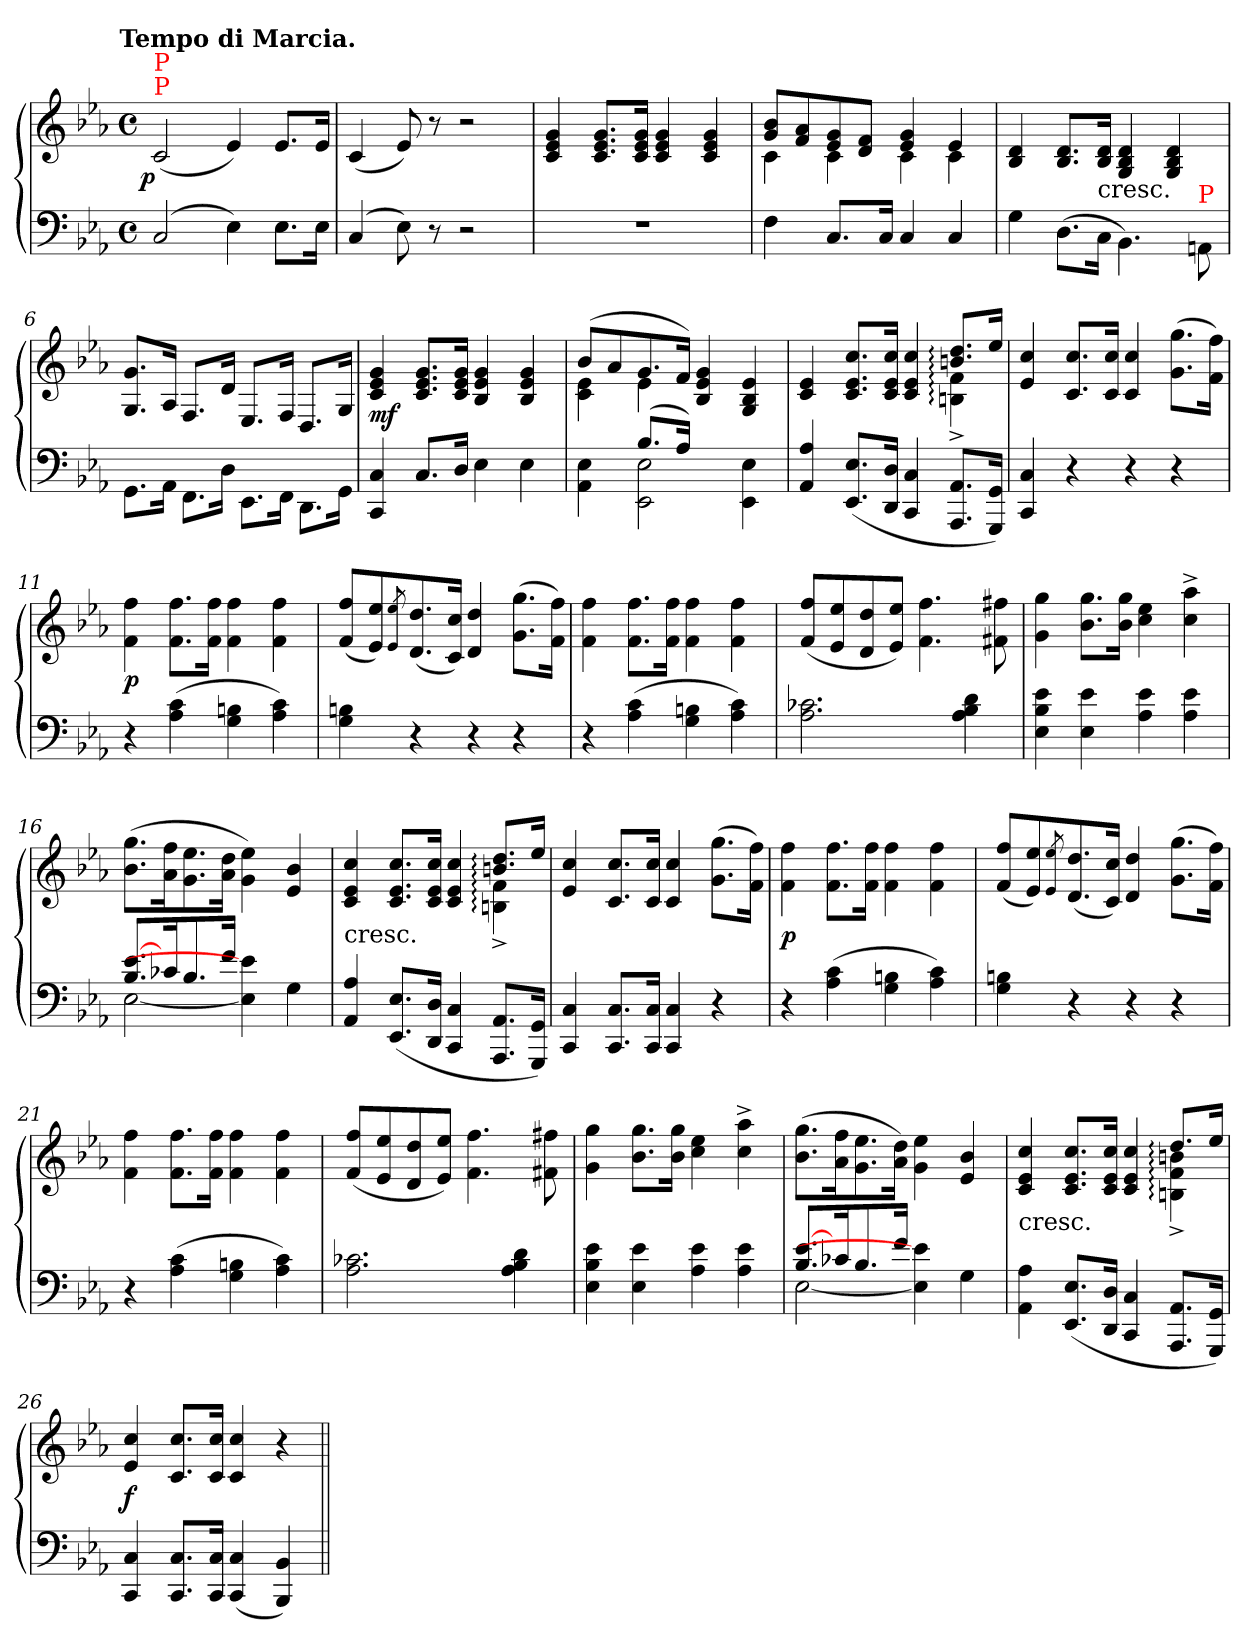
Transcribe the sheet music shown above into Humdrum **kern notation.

**kern	**kern	**dynam
*part1	*part1	*part1
*staff2	*staff1	*staff1/2
*clefF4	*clefG2	*
*k[b-e-a-]	*k[b-e-a-]	*
!!LO:TX:omd:t=Tempo di Marcia.
*M4/4	*M4/4	*
*met(c)	*met(c)	*
=1	=1	=1
!	!LO:TX:a:color=red:t=P	!
!	!LO:TX:a:color=red:t=P	!
!	!	!LO:DY:rj
(>2C	(<2c	p
4E-)	4e-)	.
8.E-L	8.e-L	.
16E-Jk	16e-Jk	.
=2	=2	=2
(>4C	(<4c	.
8E-)	8e-)	.
8r	8r	.
2r	2r	.
=3	=3	=3
1r	4g 4e- 4c	.
.	8.g 8.e- 8.cL	.
.	16g 16e- 16cJk	.
.	4g 4e- 4c	.
.	4g 4e- 4c	.
=4	=4	=4
*	*^	*
4F	8b- 8gL	4c	.
.	8a- 8f	.	.
8.CL	8g 8e-	4c	.
.	8f 8dJ	.	.
16CJk	.	.	.
4C	4g 4e-	4c	.
4C	4e-	4c	.
*	*v	*v	*
=5	=5	=5
4G	4d 4B-	.
(>8.D\L	8.d 8.B-L	.
!	!LO:TX:c:t=cresc.	!
16CJk	16d 16B-Jk	.
4.BB-\)	4d/ 4B-/ 4G/	.
.	4d/ 4B-/ 4G/	.
!LO:TX:a:color=red:t=P	!	!
8AAn\	.	.
=6	=6	=6
8.GG\L	8.g/ 8.G/L	.
16AA-\Jk	16A-/Jk	.
8.FF\L	8.F/L	.
16D\Jk	16d/Jk	.
8.EE-\L	8.E-/L	.
16FF\Jk	16F/Jk	.
8.DD\L	8.D/L	.
16GG\Jk	16G/Jk	.
=7	=7	=7
4C 4CC	4g 4e- 4c	mf
8.CL	8.g 8.e- 8.cL	.
16DJk	16g 16e- 16cJk	.
4E-	4g 4e- 4B-	.
4E-	4g 4e- 4B-	.
=8	=8	=8
*^	*^	*
4ryy	4E-\ 4AA-\	(>8b-L	4e- 4c	.
.	.	8a-	.	.
(>8.B-L	2E- 2EE-	8.g	4e-	.
16A-Jk)	.	16fJk)	.	.
4ryy	.	4g/ 4e-/ 4B-/	4ryy	.
4ryy	4E-\ 4EE-\	4e-/ 4B-/ 4G/	4ryy	.
*v	*v	*	*	*
=9	=9	=9	=9
4A-/ 4AA-/	4e- 4c	2ryy	.
(<8.E- 8.EE-L	8.cc 8.e- 8.cL	.	.
16D 16DDJk	16cc 16e- 16cJk	.	.
4C 4CC	4cc 4e- 4c	4ryy	.
8.AA- 8.AAA-L	8.dd: 8.bn:L	4f:^< 4Bn:^<	.
16GG 16GGGJk)	16ee-Jk	.	.
*	*v	*v	*
=10	=10	=10
4C 4CC	4cc 4e-	.
4r	8.cc 8.cL	.
.	16cc 16cJk	.
4r	4cc 4c	.
4r	(>8.gg 8.gL	.
.	16ff 16fJk)	.
=11	=11	=11
4r	4ff 4f	p
(>4c 4A-	8.ff 8.fL	.
.	16ff 16fJk	.
4Bn 4G	4ff 4f	.
4c 4A-)	4ff 4f	.
=12	=12	=12
4Bn 4G	(<8ff 8fL	.
.	8ee- 8e-)	.
.	8qee-/ 8qe-/	.
4r	(<8.dd 8.d	.
.	16cc 16cJk)	.
4r	4dd 4d	.
4r	(>8.gg 8.gL	.
.	16ff 16fJk)	.
=13	=13	=13
4r	4ff 4f	.
(>4c 4A-	8.ff 8.fL	.
.	16ff 16fJk	.
4Bn 4G	4ff 4f	.
4c 4A-)	4ff 4f	.
=14	=14	=14
2.c-X 2.A-	(<8ff 8fL	.
.	8ee- 8e-	.
.	8dd 8d	.
.	8ee- 8e-J)	.
.	4.ff 4.f	.
4d 4B- 4A-	.	.
.	8ff#X 8f#X	.
=15	=15	=15
4e- 4B- 4E-	4gg 4g	.
4e- 4E-	8.gg 8.b-L	.
.	16gg 16b-Jk	.
4e- 4A-	4ee- 4cc	.
4e- 4A-	4aa-^< 4cc^<	.
=16	=16	=16
*^	*	*
[8.e- 8.B-L	[2E-	(>8.gg 8.b-L	.
16c-Xk	.	16ff 16a-k	.
8.B-	.	8.ee- 8.g	.
16fJk	.	16dd 16a-Jk	.
2ryy	4e-] 4E-]	4ee- 4g)	.
.	4G	4b- 4e-	.
=17	=17	=17	=17
*	*	*^	*
!	!	!LO:TX:c:t=cresc.	!	!
*v	*v	*	*	*
4A-/ 4AA-/	4cc 4e- 4c	2ryy	.
(<8.E- 8.EE-L	8.cc 8.e- 8.cL	.	.
16D 16DDJk	16cc 16e- 16cJk	.	.
4C 4CC	4cc 4e- 4c	4ryy	.
8.AA- 8.AAA-L	8.dd: 8.bn:L	4f:^< 4Bn:^<	.
16GG 16GGGJk)	16ee-Jk	.	.
*	*v	*v	*
=18	=18	=18
4C 4CC	4cc 4e-	.
8.C 8.CCL	8.cc 8.cL	.
16C 16CCJk	16cc 16cJk	.
4C 4CC	4cc 4c	.
4r	(>8.gg 8.gL	.
.	16ff 16fJk)	.
=19	=19	=19
4r	4ff 4f	p
(>4c 4A-	8.ff 8.fL	.
.	16ff 16fJk	.
4Bn 4G	4ff 4f	.
4c 4A-)	4ff 4f	.
=20	=20	=20
4Bn 4G	(<8ff 8fL	.
.	8ee- 8e-)	.
.	8qee-/ 8qe-/	.
4r	(<8.dd 8.d	.
.	16cc 16cJk)	.
4r	4dd 4d	.
4r	(>8.gg 8.gL	.
.	16ff 16fJk)	.
=21	=21	=21
4r	4ff 4f	.
(>4c 4A-	8.ff 8.fL	.
.	16ff 16fJk	.
4Bn 4G	4ff 4f	.
4c 4A-)	4ff 4f	.
=22	=22	=22
2.c-X 2.A-	(<8ff 8fL	.
.	8ee- 8e-	.
.	8dd 8d	.
.	8ee- 8e-J)	.
.	4.ff 4.f	.
4d 4B- 4A-	.	.
.	8ff#X 8f#X	.
=23	=23	=23
4e- 4B- 4E-	4gg 4g	.
4e- 4E-	8.gg 8.b-L	.
.	16gg 16b-Jk	.
4e- 4A-	4ee- 4cc	.
4e- 4A-	4aa-^< 4cc^<	.
=24	=24	=24
*^	*	*
[8.e- 8.B-L	[2E-	(>8.gg 8.b-L	.
16c-Xk	.	16ff 16a-k	.
8.B-	.	8.ee- 8.g	.
16fJk	.	16dd 16a-Jk)	.
2ryy	4e-] 4E-]	4ee- 4g	.
.	4G	4b- 4e-	.
=25	=25	=25	=25
*	*	*^	*
!	!	!LO:TX:c:t=cresc.	!	!
*v	*v	*	*	*
4A- 4AA-	4cc 4e- 4c	2ryy	.
(<8.E- 8.EE-L	8.cc 8.e- 8.cL	.	.
16D 16DDJk	16cc 16e- 16cJk	.	.
4C 4CC	4cc 4e- 4c	4ryy	.
8.AA- 8.AAA-L	8.dd:L	4bn:^< 4f:^< 4Bn:^<	.
16GG 16GGGJk)	16ee-Jk	.	.
*	*v	*v	*
=26	=26	=26
4C 4CC	4cc 4e-	f
8.C 8.CCL	8.cc 8.cL	.
16C 16CCJk	16cc 16cJk	.
(<4C 4CC	4cc 4c	.
4BB- 4BBB-)	4r	.
=||	=||	=||
*-	*-	*-
